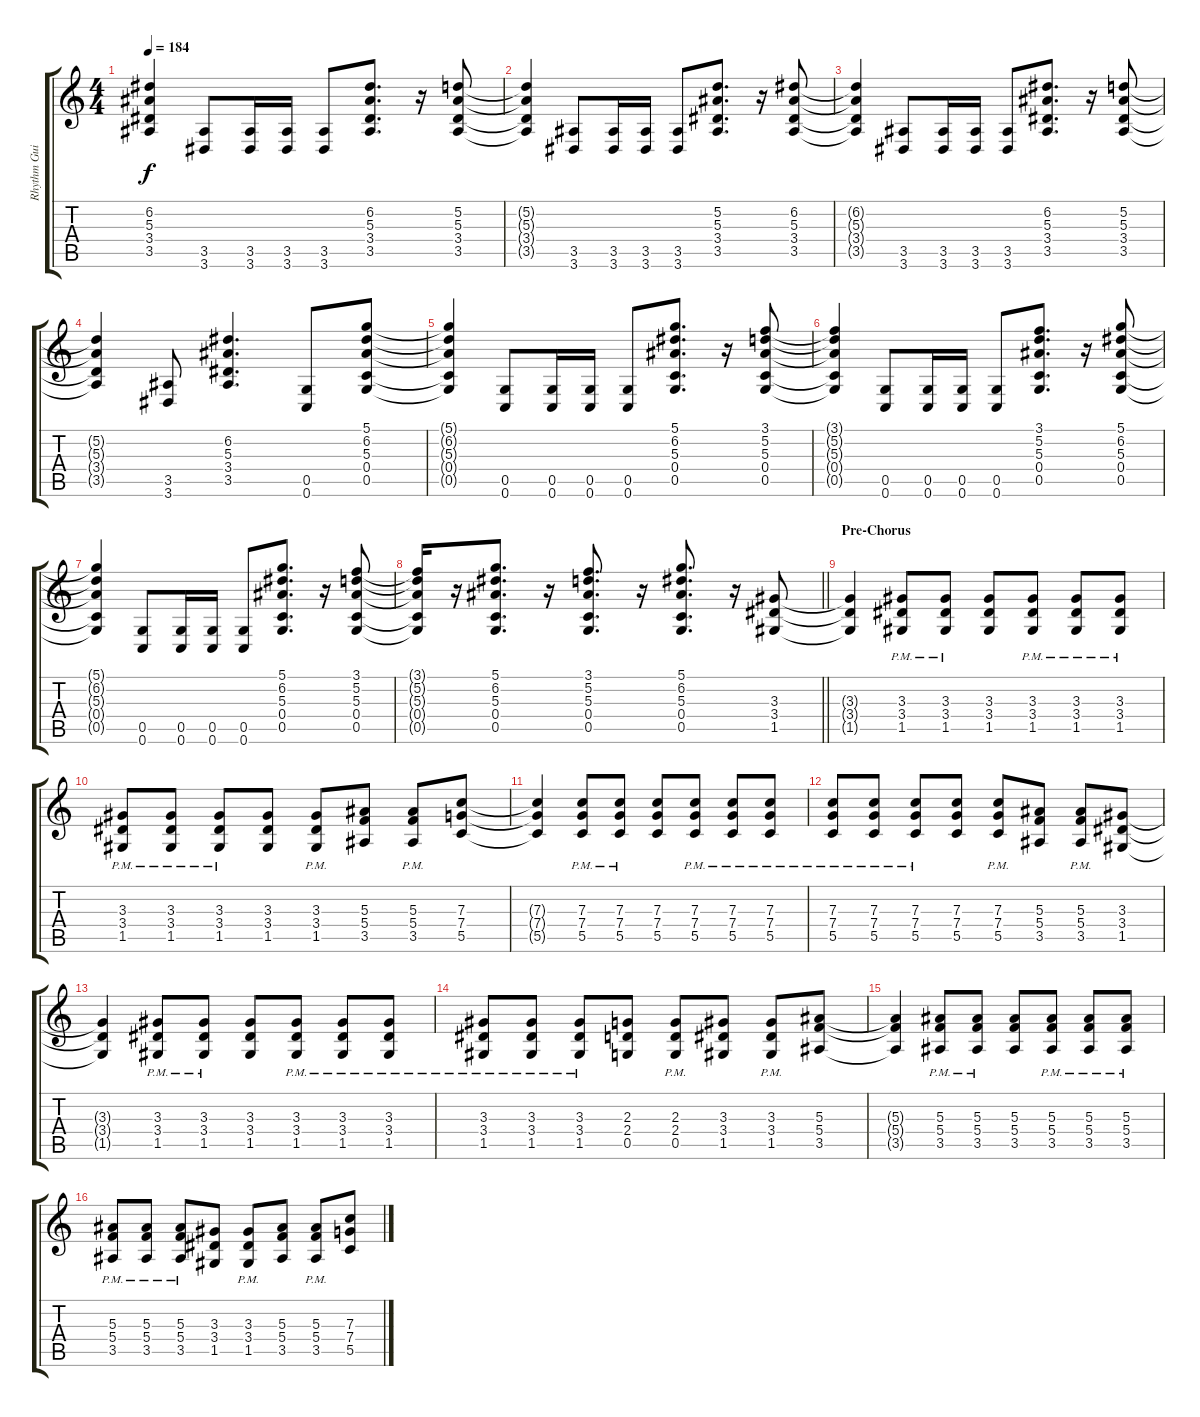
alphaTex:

\track ("Rhythm Guitar" "Rhythm Gui") {instrument electricguitarclean}
\staff {score tabs}
\tuning (D4 A3 F3 C3 G2 C2) {hide}
\ts (4 4)
\tempo 184
\clef g2
\ks c
(6.2{t} 5.3{t} 3.4{t} 3.5{t}).4{dy f} (3.5 3.6).8 (3.5 3.6).16 (3.5 3.6).16 (3.5 3.6).8 (6.2 5.3 3.4 3.5).8{d} r.16 (5.2 5.3 3.4 3.5).8 |
(5.2{t} 5.3{t} 3.4{t} 3.5{t}).4 (3.5 3.6).8 (3.5 3.6).16 (3.5 3.6).16 (3.5 3.6).8 (5.2 5.3 3.4 3.5).8{d} r.16 (6.2 5.3 3.4 3.5).8 |
(6.2{t} 5.3{t} 3.4{t} 3.5{t}).4 (3.5 3.6).8 (3.5 3.6).16 (3.5 3.6).16 (3.5 3.6).8 (6.2 5.3 3.4 3.5).8{d} r.16 (5.2 5.3 3.4 3.5).8 |
(5.2{t} 5.3{t} 3.4{t} 3.5{t}).4 (3.5 3.6).8 (6.2 5.3 3.4 3.5).4{d} (0.5 0.6).8 (5.1 6.2 5.3 0.4 0.5).8 |
(5.1{t} 6.2{t} 5.3{t} 0.4{t} 0.5{t}).4 (0.5 0.6).8 (0.5 0.6).16 (0.5 0.6).16 (0.5 0.6).8 (5.1 6.2 5.3 0.4 0.5).8{d} r.16 (3.1 5.2 5.3 0.4 0.5).8 |
(3.1{t} 5.2{t} 5.3{t} 0.4{t} 0.5{t}).4 (0.5 0.6).8 (0.5 0.6).16 (0.5 0.6).16 (0.5 0.6).8 (3.1 5.2 5.3 0.4 0.5).8{d} r.16 (5.1 6.2 5.3 0.4 0.5).8 |
(5.1{t} 6.2{t} 5.3{t} 0.4{t} 0.5{t}).4 (0.5 0.6).8 (0.5 0.6).16 (0.5 0.6).16 (0.5 0.6).8 (5.1 6.2 5.3 0.4 0.5).8{d} r.16 (3.1 5.2 5.3 0.4 0.5).8 |
\barLineRight lightlight
(3.1{t} 5.2{t} 5.3{t} 0.4{t} 0.5{t}).16 r.16 (5.1 6.2 5.3 0.4 0.5).8{d} r.16 (3.1 5.2 5.3 0.4 0.5).8{d} r.16 (5.1 6.2 5.3 0.4 0.5).8{d} r.16 (3.3 3.4 1.5).8 |
\section ("" "Pre-Chorus")
(3.3{t} 3.4{t} 1.5{t}).4 (3.3{pm} 3.4{pm} 1.5{pm}).8 (3.3{pm} 3.4{pm} 1.5{pm}).8 (3.3 3.4 1.5).8 (3.3{pm} 3.4{pm} 1.5{pm}).8 (3.3{pm} 3.4{pm} 1.5{pm}).8 (3.3{pm} 3.4{pm} 1.5{pm}).8 |
(3.3{pm} 3.4{pm} 1.5{pm}).8 (3.3{pm} 3.4{pm} 1.5{pm}).8 (3.3{pm} 3.4{pm} 1.5{pm}).8 (3.3 3.4 1.5).8 (3.3{pm} 3.4{pm} 1.5{pm}).8 (5.3 5.4 3.5).8 (5.3{pm} 5.4{pm} 3.5{pm}).8 (7.3 7.4 5.5).8 |
(7.3{t} 7.4{t} 5.5{t}).4 (7.3{pm} 7.4{pm} 5.5{pm}).8 (7.3{pm} 7.4{pm} 5.5{pm}).8 (7.3 7.4 5.5).8 (7.3{pm} 7.4{pm} 5.5{pm}).8 (7.3{pm} 7.4{pm} 5.5{pm}).8 (7.3{pm} 7.4{pm} 5.5{pm}).8 |
(7.3{pm} 7.4{pm} 5.5{pm}).8 (7.3{pm} 7.4{pm} 5.5{pm}).8 (7.3{pm} 7.4{pm} 5.5{pm}).8 (7.3 7.4 5.5).8 (7.3{pm} 7.4{pm} 5.5{pm}).8 (5.3 5.4 3.5).8 (5.3{pm} 5.4{pm} 3.5{pm}).8 (3.3 3.4 1.5).8 |
(3.3{t} 3.4{t} 1.5{t}).4 (3.3{pm} 3.4{pm} 1.5{pm}).8 (3.3{pm} 3.4{pm} 1.5{pm}).8 (3.3 3.4 1.5).8 (3.3{pm} 3.4{pm} 1.5{pm}).8 (3.3{pm} 3.4{pm} 1.5{pm}).8 (3.3{pm} 3.4{pm} 1.5{pm}).8 |
(3.3{pm} 3.4{pm} 1.5{pm}).8 (3.3{pm} 3.4{pm} 1.5{pm}).8 (3.3{pm} 3.4{pm} 1.5{pm}).8 (2.3 2.4 0.5).8 (2.3{pm} 2.4{pm} 0.5{pm}).8 (3.3 3.4 1.5).8 (3.3{pm} 3.4{pm} 1.5{pm}).8 (5.3 5.4 3.5).8 |
(5.3{t} 5.4{t} 3.5{t}).4 (5.3{pm} 5.4{pm} 3.5{pm}).8 (5.3{pm} 5.4{pm} 3.5{pm}).8 (5.3 5.4 3.5).8 (5.3{pm} 5.4{pm} 3.5{pm}).8 (5.3{pm} 5.4{pm} 3.5{pm}).8 (5.3{pm} 5.4{pm} 3.5{pm}).8 |
(5.3{pm} 5.4{pm} 3.5{pm}).8 (5.3{pm} 5.4{pm} 3.5{pm}).8 (5.3{pm} 5.4{pm} 3.5{pm}).8 (3.3 3.4 1.5).8 (3.3{pm} 3.4{pm} 1.5{pm}).8 (5.3 5.4 3.5).8 (5.3{pm} 5.4{pm} 3.5{pm}).8 (7.3 7.4 5.5).8
